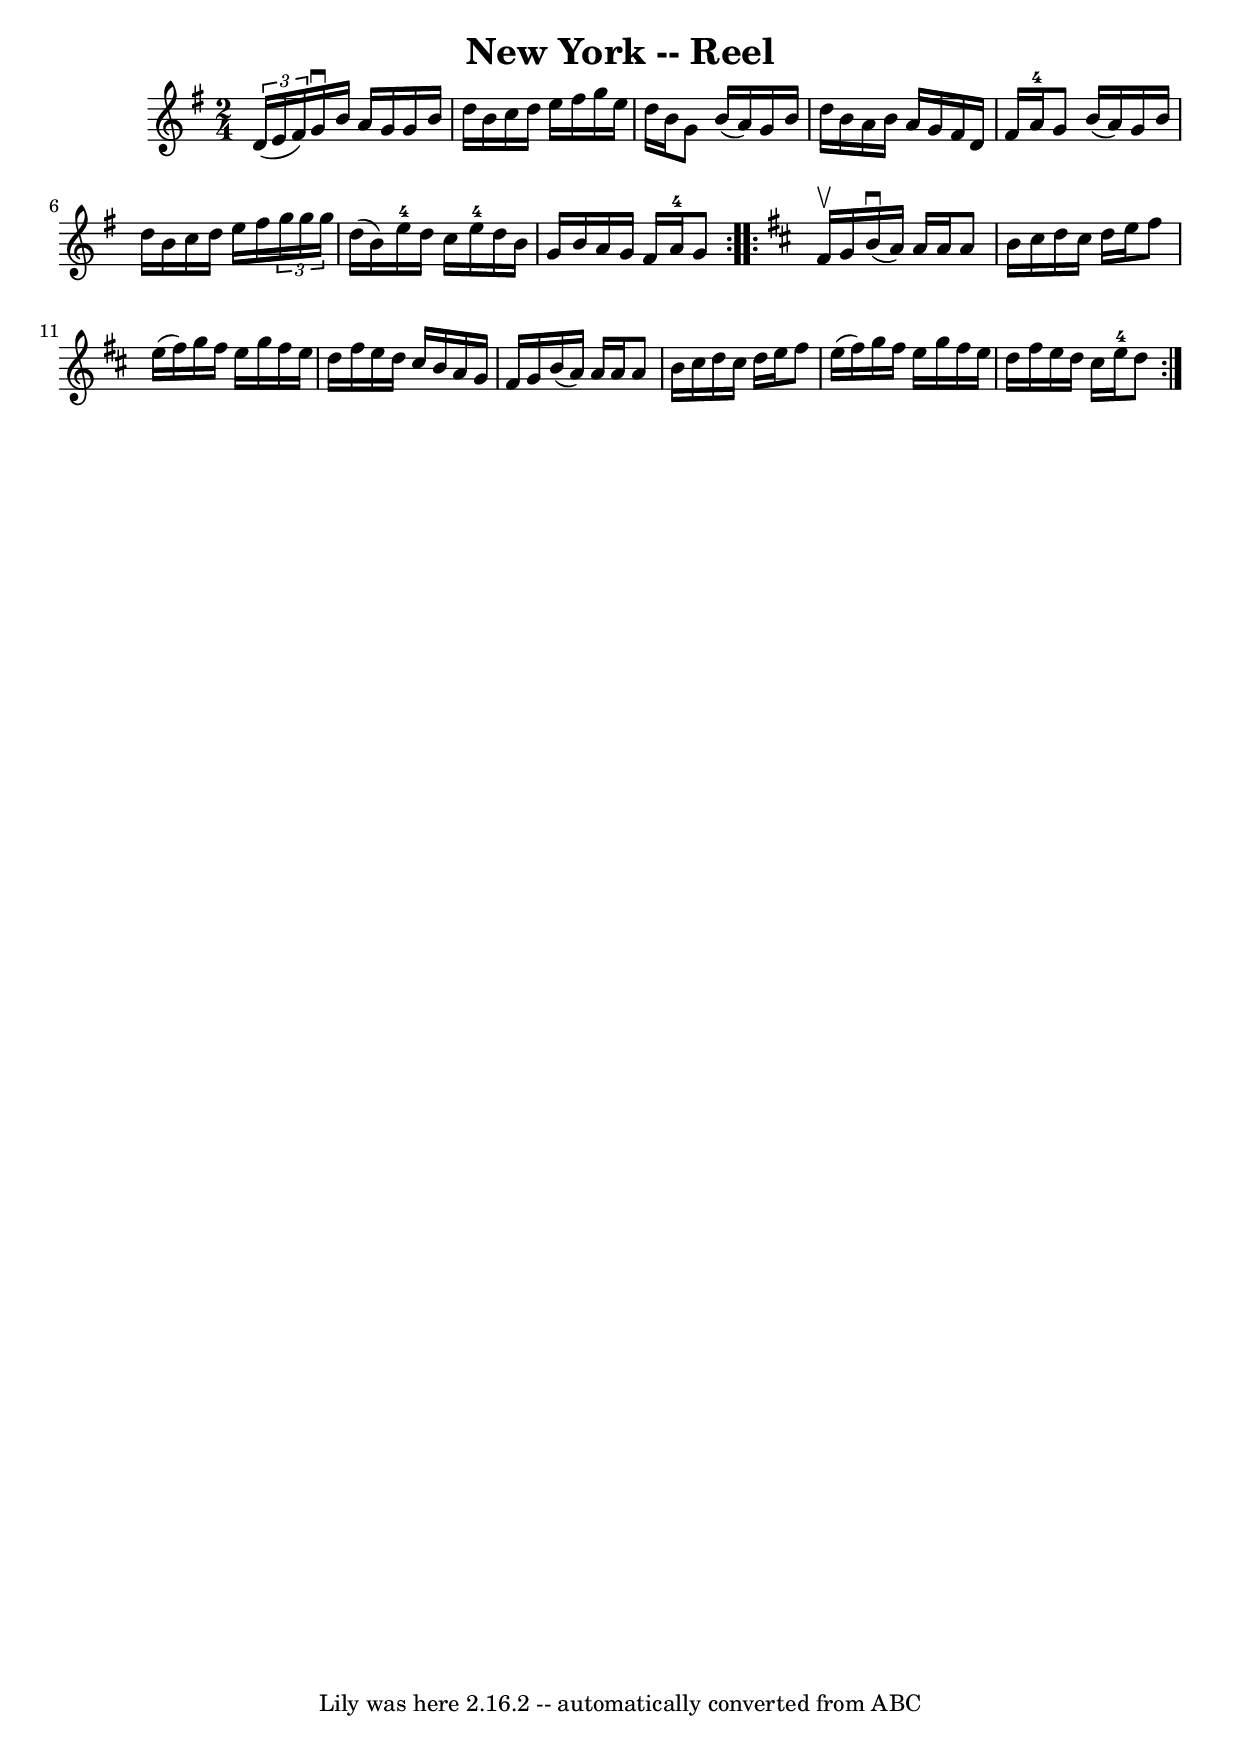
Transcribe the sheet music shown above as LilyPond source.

\version "2.16.2"
\include "Mammoth.ily"
\header {
  %% book = "Ryan's Mammoth Collection"
  crossRefNumber = "1"
  footnotes = "\\\\292"
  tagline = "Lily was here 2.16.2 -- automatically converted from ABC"
  title = "New York -- Reel"

}
voicedefault =  {



  \repeat volta 2 {

    \time 2/4 
    \key g \major
    \times 2/3 { d'16 (e'16 fis'16) 
	       } |
    
    g'16^\downbow b'16 a'16 g'16 g'16 b'16 d''16 b'16    
    |
    c''16 d''16 e''16 fis''16 g''16 e''16 d''16    
    b'16    |
    g'8 b'16 (a'16) g'16 b'16 d''16 b'16    
    |
    a'16 b'16 a'16 g'16 fis'16 d'16 fis'16 a'16-4   |
    g'8 b'16 (a'16) g'16 b'16 d''16 b'16    
    |
    c''16 d''16 e''16 fis''16    \times 2/3 { g''16 g''16  
					      g''16  
					    } d''16 (b'16)   |
    e''16-4 d''16 c''16    
    e''16-4 d''16 b'16 g'16 b'16    |
    a'16 g'16 fis'16 
    a'16-4 g'8  
  }   
  \key d \major
  
  \repeat volta 2 {
    fis'16^\upbow   
    g'16  |
    b'16^\downbow(a'16) a'16 a'16 a'8 b'16    
    cis''16    |
    d''16 cis''16 d''16 e''16 fis''8 e''16 (
    fis''16)   |
    g''16 fis''16 e''16 g''16 fis''16 e''16 
    d''16 fis''16    |
    e''16 d''16 cis''16 b'16 a'16    
    g'16 fis'16 g'16    |
    b'16 (a'16) a'16 a'16 a'8  
    b'16 cis''16    |
    d''16 cis''16 d''16 e''16 fis''8    
    e''16 (fis''16)   |
    g''16 fis''16 e''16 g''16    
    fis''16 e''16 d''16 fis''16    |
    e''16 d''16 cis''16    
    e''16-4 d''8  
  }   

}

\score{
  <<

    \context Staff="default"
    {
      \voicedefault 
      
    }

  >>
  \layout {
    
  }
  \midi {
  }

}
